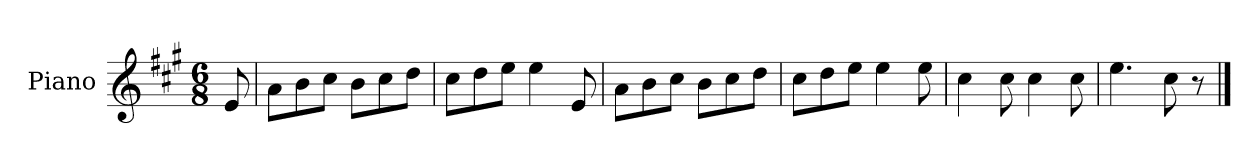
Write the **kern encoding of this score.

**kern
*part1
*staff1
*I"Piano
*I'Pno.
*clefG2
*k[f#c#g#]
*M6/8
=
8e/
=1
8a\L
8b\
8cc#\J
8b\L
8cc#\
8dd\J
=2
8cc#\L
8dd\
8ee\J
4ee\
8e/
=3
8a\L
8b\
8cc#\J
8b\L
8cc#\
8dd\J
=4
8cc#\L
8dd\
8ee\J
4ee\
8ee\
=5
4cc#\
8cc#\
4cc#\
8cc#\
=6
4.ee\
8cc#\
8r
==
*-
